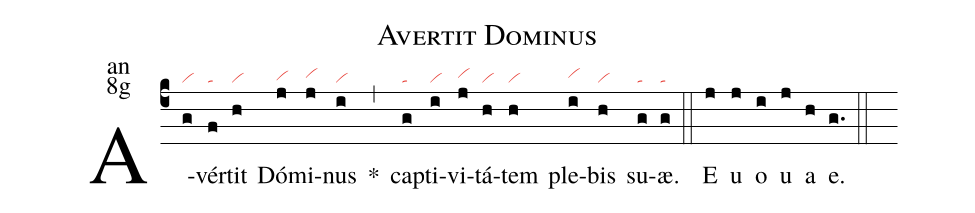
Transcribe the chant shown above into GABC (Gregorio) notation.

name:Avertit Dominus;
office-part:an;
mode:8g;
nabc-lines:1;
%%
(c4) A(g|vi)vér(f|ta)tit(h|vi) Dó(j|vihg)mi(j|vihh)nus(i|vi) *(,) cap(g|ta)ti(i|vi)vi(j|vihh)tá(h|vi)tem(h|vi) ple(i|vihh)bis(h|vi) su(g|ta)æ.(g|ta) (::)<eu>E(j) u(j) o(i) u(j) a(h) e.</eu>(g.) (::)
